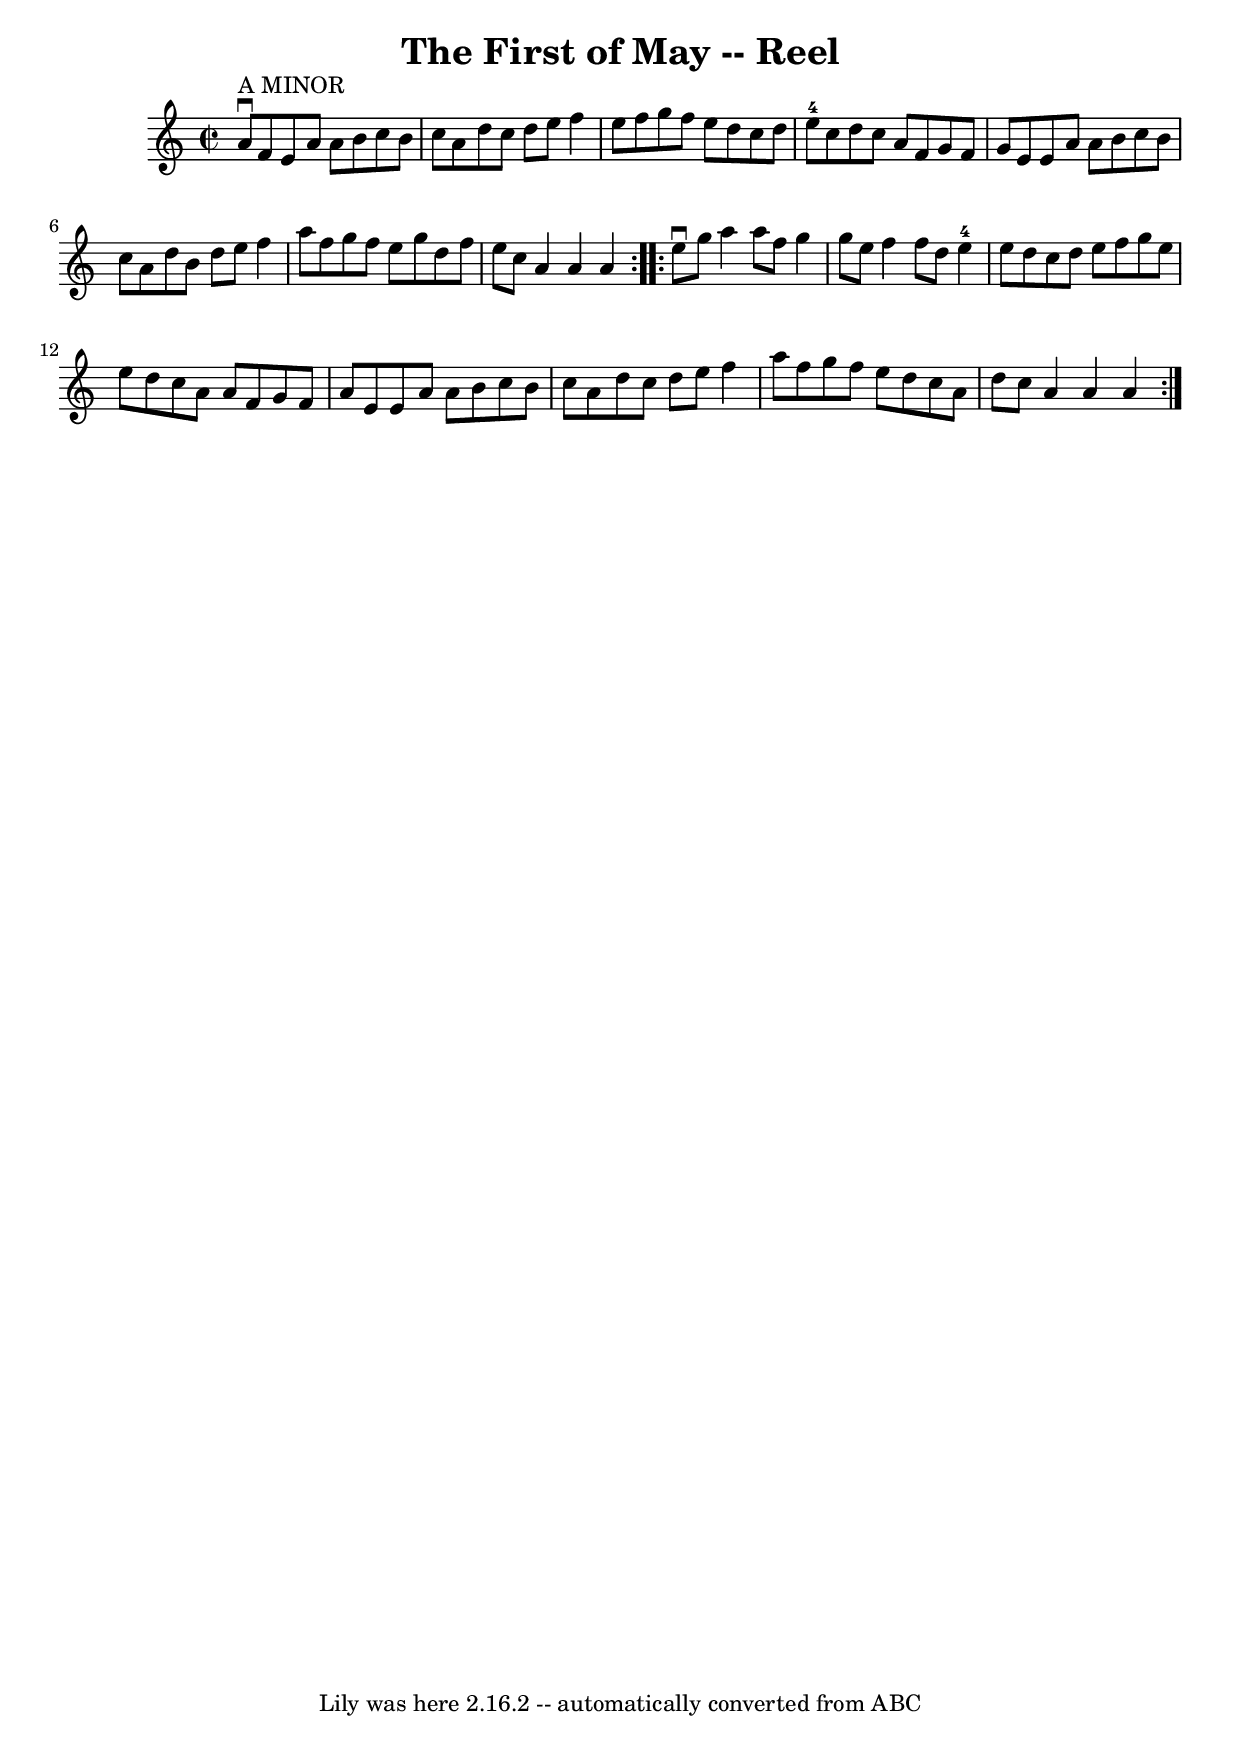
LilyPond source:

\version "2.16.2"
\include "Mammoth.ily"
\header {
	%% book = "Ryan's Mammoth Collection"
	crossRefNumber = "1"
	footnotes = "\\\\372"
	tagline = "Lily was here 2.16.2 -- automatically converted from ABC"
	title = "The First of May -- Reel"
}
voicedefault =  {


\repeat volta 2 {
\override Staff.TimeSignature #'style = #'C
 \time 2/2 
\key a \minor a'8^"A MINOR"^\downbow f'8  |
 e'8    
a'8 a'8 b'8 c''8 b'8 c''8 a'8    |
 d''8 c''8    
d''8 e''8 f''4 e''8 f''8    |
 g''8 f''8 e''8 d''8 
 c''8 d''8 e''8-4 c''8    |
 d''8 c''8 a'8 f'8    
g'8 f'8 g'8 e'8    |
 e'8 a'8 a'8 b'8 c''8    
b'8 c''8 a'8    |
 d''8 b'8 d''8 e''8 f''4 a''8    
f''8    |
 g''8 f''8 e''8 g''8 d''8 f''8 e''8 c''8 
   |
 a'4 a'4 a'4  }     \repeat volta 2 { e''8^\downbow   
g''8  |
 a''4 a''8 f''8 g''4 g''8 e''8    |
   
f''4 f''8 d''8 e''4-4 e''8 d''8    |
 c''8 d''8   
 e''8 f''8 g''8 e''8 e''8 d''8    |
 c''8 a'8 a'8  
 f'8 g'8 f'8 a'8 e'8    |
 e'8 a'8 a'8 b'8    
c''8 b'8 c''8 a'8    |
 d''8 c''8 d''8 e''8 f''4   
 a''8 f''8    |
 g''8 f''8 e''8 d''8 c''8 a'8 d''8 
 c''8    |
 a'4 a'4 a'4    }   
}

\score{
    <<

	\context Staff="default"
	{
	    \voicedefault 
	}

    >>
	\layout {
	}
	\midi {}
}
